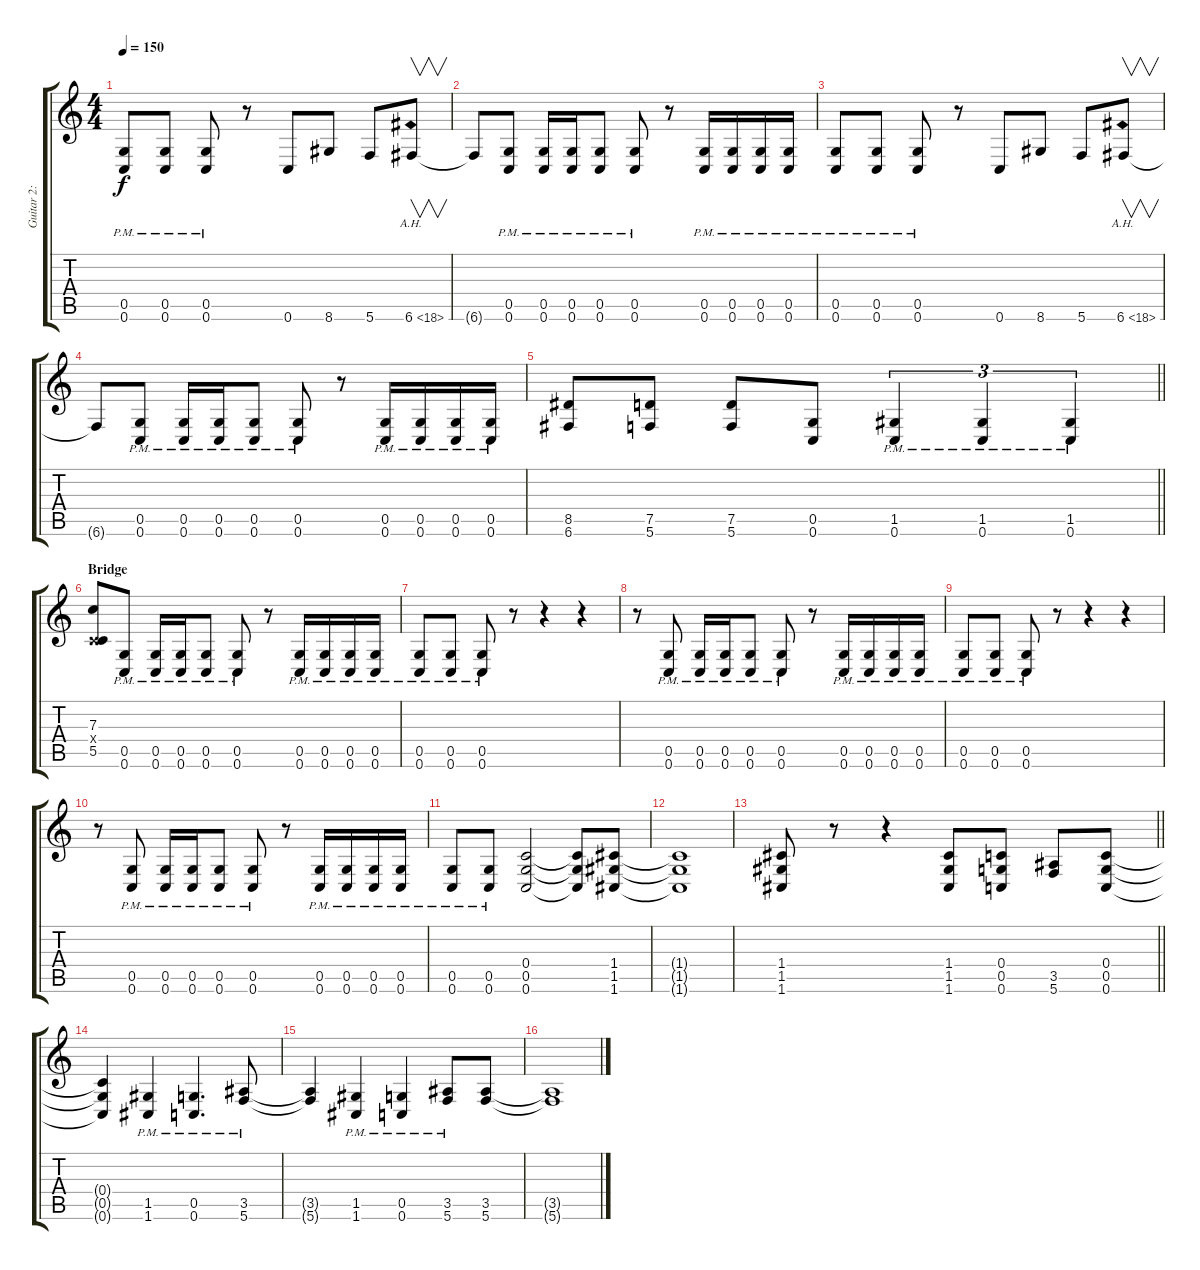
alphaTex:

\track ("Guitar 2: Johan" "Guitar 2: ") {instrument distortionguitar}
\staff {score tabs}
\tuning (D4 A3 F3 C3 G2 C2) {hide}
\ts (4 4)
\tempo 150
\clef g2
\ks c
(0.5{pm} 0.6{pm}).8{dy f} (0.5{pm} 0.6{pm}).8 (0.5{pm} 0.6{pm}).8 r.8 0.6.8 8.6.8 5.6.8 6.6{ah 12}.8{v} |
6.6{t}.8 (0.5{pm} 0.6{pm}).8 (0.5{pm} 0.6{pm}).16 (0.5{pm} 0.6{pm}).16 (0.5{pm} 0.6{pm}).8 (0.5{pm} 0.6{pm}).8 r.8 (0.5{pm} 0.6{pm}).16 (0.5{pm} 0.6{pm}).16 (0.5{pm} 0.6{pm}).16 (0.5{pm} 0.6{pm}).16 |
(0.5{pm} 0.6{pm}).8 (0.5{pm} 0.6{pm}).8 (0.5{pm} 0.6{pm}).8 r.8 0.6.8 8.6.8 5.6.8 6.6{ah 12}.8{v} |
6.6{t}.8 (0.5{pm} 0.6{pm}).8 (0.5{pm} 0.6{pm}).16 (0.5{pm} 0.6{pm}).16 (0.5{pm} 0.6{pm}).8 (0.5{pm} 0.6{pm}).8 r.8 (0.5{pm} 0.6{pm}).16 (0.5{pm} 0.6{pm}).16 (0.5{pm} 0.6{pm}).16 (0.5{pm} 0.6{pm}).16 |
\barLineRight lightlight
(8.5 6.6).8 (7.5 5.6).8 (7.5 5.6).8 (0.5 0.6).8 (1.5{pm} 0.6{pm}).4{tu (3 2)} (1.5{pm} 0.6{pm}).4{tu (3 2)} (1.5{pm} 0.6{pm}).4{tu (3 2)} |
\section ("" "Bridge")
(7.3 0.4{x} 5.5).8 (0.5{pm} 0.6{pm}).8 (0.5{pm} 0.6{pm}).16 (0.5{pm} 0.6{pm}).16 (0.5{pm} 0.6{pm}).8 (0.5{pm} 0.6{pm}).8 r.8 (0.5{pm} 0.6{pm}).16 (0.5{pm} 0.6{pm}).16 (0.5{pm} 0.6{pm}).16 (0.5{pm} 0.6{pm}).16 |
(0.5{pm} 0.6{pm}).8 (0.5{pm} 0.6{pm}).8 (0.5{pm} 0.6{pm}).8 r.8 r.4 r.4 |
r.8 (0.5{pm} 0.6{pm}).8 (0.5{pm} 0.6{pm}).16 (0.5{pm} 0.6{pm}).16 (0.5{pm} 0.6{pm}).8 (0.5{pm} 0.6{pm}).8 r.8 (0.5{pm} 0.6{pm}).16 (0.5{pm} 0.6{pm}).16 (0.5{pm} 0.6{pm}).16 (0.5{pm} 0.6{pm}).16 |
(0.5{pm} 0.6{pm}).8 (0.5{pm} 0.6{pm}).8 (0.5{pm} 0.6{pm}).8 r.8 r.4 r.4 |
r.8 (0.5{pm} 0.6{pm}).8 (0.5{pm} 0.6{pm}).16 (0.5{pm} 0.6{pm}).16 (0.5{pm} 0.6{pm}).8 (0.5{pm} 0.6{pm}).8 r.8 (0.5{pm} 0.6{pm}).16 (0.5{pm} 0.6{pm}).16 (0.5{pm} 0.6{pm}).16 (0.5{pm} 0.6{pm}).16 |
(0.5{pm} 0.6{pm}).8 (0.5{pm} 0.6{pm}).8 (0.4 0.5 0.6).2 (0.4{t} 0.5{t} 0.6{t}).8 (1.4 1.5 1.6).8 |
(1.4{t} 1.5{t} 1.6{t}).1 |
\barLineRight lightlight
(1.4 1.5 1.6).8 r.8 r.4 (1.4 1.5 1.6).8 (0.4 0.5 0.6).8 (3.5 5.6).8 (0.4 0.5 0.6).8 |
\section ("" "")
(0.4{t} 0.5{t} 0.6{t}).4 (1.5{pm} 1.6{pm}).4 (0.5{pm} 0.6{pm}).4{d} (3.5{pm} 5.6{pm}).8 |
(3.5{t} 5.6{t}).4 (1.5{pm} 1.6{pm}).4 (0.5{pm} 0.6{pm}).4 (3.5{pm} 5.6{pm}).8 (3.5 5.6).8 |
(3.5{t} 5.6{t}).1
